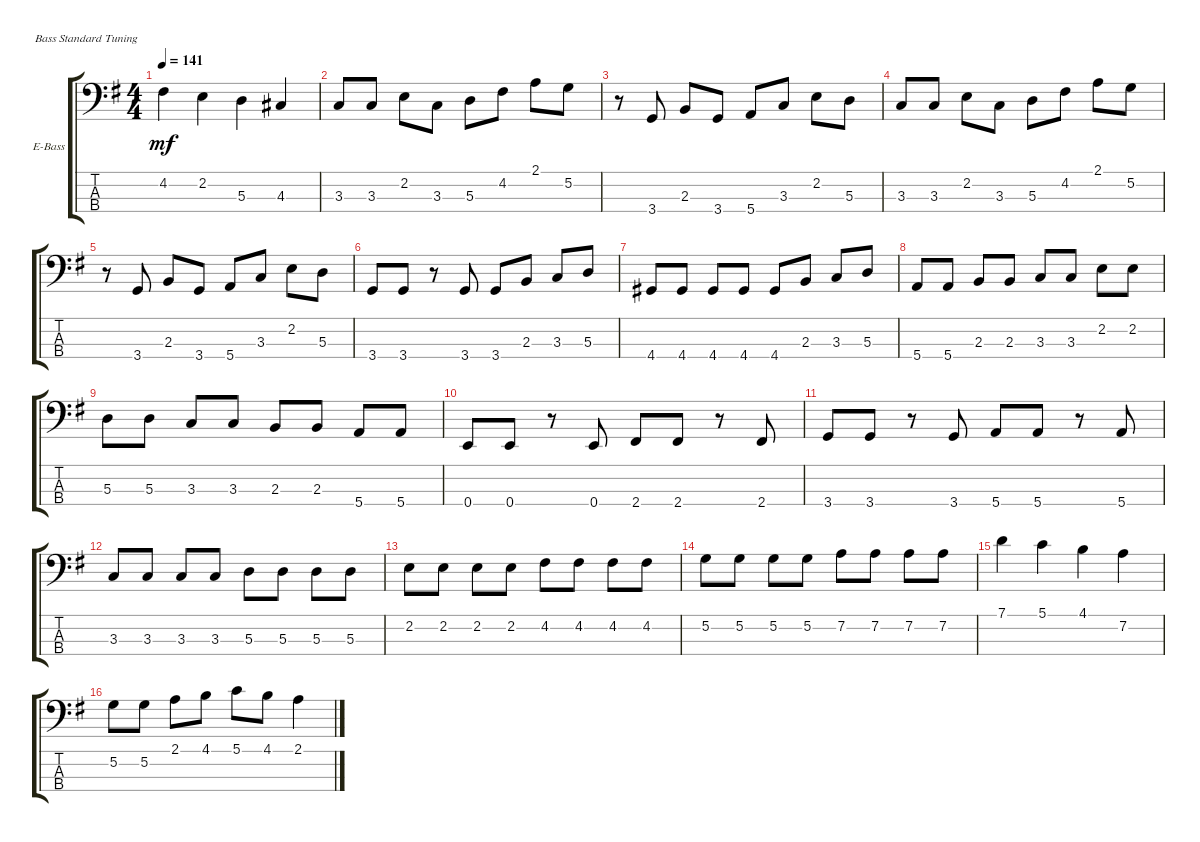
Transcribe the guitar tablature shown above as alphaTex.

\defaultSystemsLayout 4
\bracketExtendMode groupsimilarinstruments
\firstSystemTrackNameOrientation horizontal
\otherSystemsTrackNameOrientation horizontal
\track ("Electric Bass" "E-Bass") {instrument electricbassfinger}
\staff {score tabs}
\tuning (G2 D2 A1 E1)
\ts (4 4)
\tempo 141
\clef f4
\ks g
4.2.4{dy mf} 2.2.4 5.3.4 4.3.4 |
3.3.8 3.3.8 2.2.8 3.3.8 5.3.8 4.2.8 2.1.8 5.2.8 |
r.8 3.4.8 2.3.8 3.4.8 5.4.8 3.3.8 2.2.8 5.3.8 |
3.3.8 3.3.8 2.2.8 3.3.8 5.3.8 4.2.8 2.1.8 5.2.8 |
r.8 3.4.8 2.3.8 3.4.8 5.4.8 3.3.8 2.2.8 5.3.8 |
3.4.8 3.4.8 r.8 3.4.8 3.4.8 2.3.8 3.3.8 5.3.8 |
4.4.8 4.4.8 4.4.8 4.4.8 4.4.8 2.3.8 3.3.8 5.3.8 |
5.4.8 5.4.8 2.3.8 2.3.8 3.3.8 3.3.8 2.2.8 2.2.8 |
5.3.8 5.3.8 3.3.8 3.3.8 2.3.8 2.3.8 5.4.8 5.4.8 |
0.4.8 0.4.8 r.8 0.4.8 2.4.8 2.4.8 r.8 2.4.8 |
3.4.8 3.4.8 r.8 3.4.8 5.4.8 5.4.8 r.8 5.4.8 |
3.3.8 3.3.8 3.3.8 3.3.8 5.3.8 5.3.8 5.3.8 5.3.8 |
2.2.8 2.2.8 2.2.8 2.2.8 4.2.8 4.2.8 4.2.8 4.2.8 |
5.2.8 5.2.8 5.2.8 5.2.8 7.2.8 7.2.8 7.2.8 7.2.8 |
7.1.4 5.1.4 4.1.4 7.2.4 |
5.2.8 5.2.8 2.1.8 4.1.8 5.1.8 4.1.8 2.1.4
